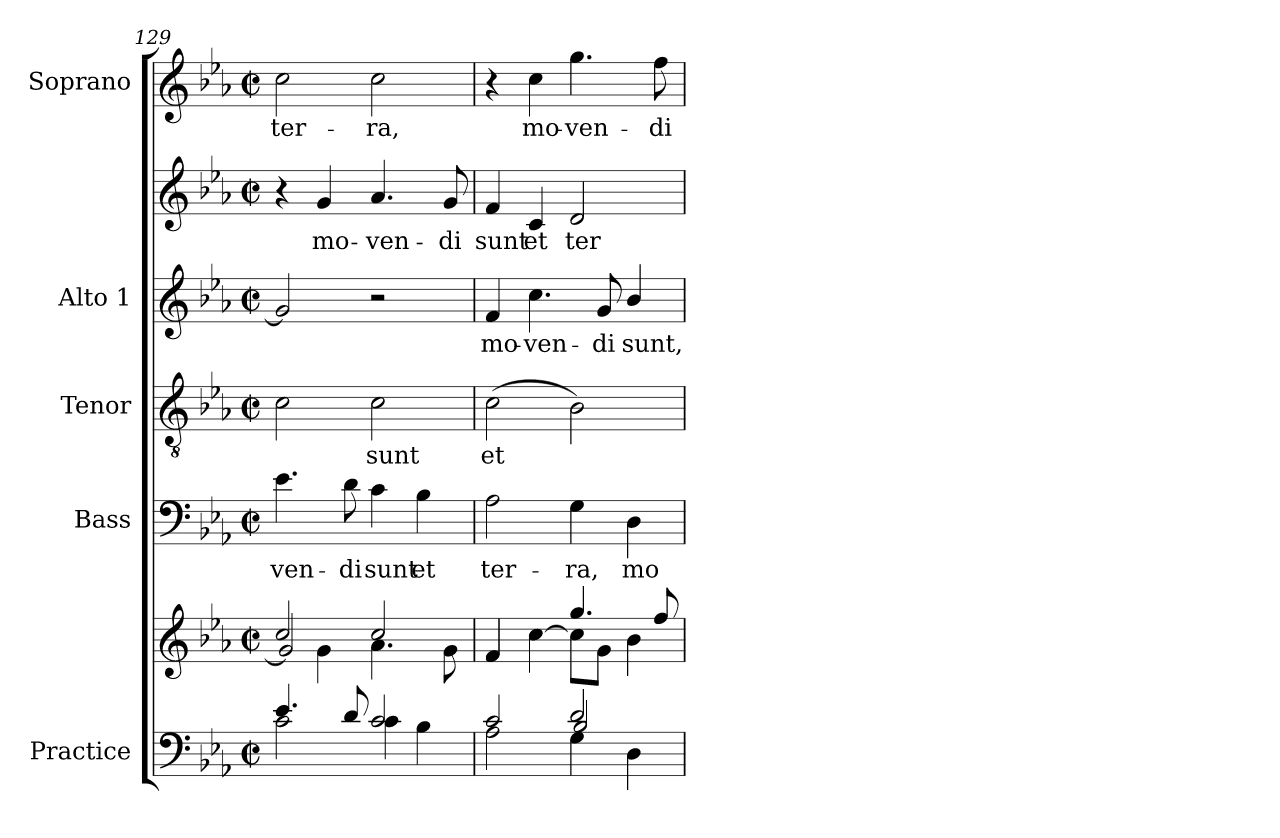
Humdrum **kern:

**kern	**kern	**kern	**text	**kern	**text	**kern	**text	**kern	**text	**kern	**text
*part5	*part5	*part4	*part4	*part3	*part3	*part2	*part2	*part2	*part2	*part1	*part1
*staff7	*staff6	*staff5	*staff5	*staff4	*staff4	*staff3	*staff3	*staff2	*staff2	*staff1	*staff1
*I"Practice	*	*I"Bass	*	*I"Tenor	*	*I"Alto 1	*	*	*	*I"Soprano	*
*	*	*I'B	*	*I'T	*	*I'A	*	*	*	*I'S	*
*clefF4	*clefG2	*clefF4	*	*clefGv2	*	*clefG2	*	*clefG2	*	*clefG2	*
*k[b-e-a-]	*k[b-e-a-]	*k[b-e-a-]	*	*k[b-e-a-]	*	*k[b-e-a-]	*	*k[b-e-a-]	*	*k[b-e-a-]	*
*E-:	*E-:	*E-:	*	*E-:	*	*E-:	*	*E-:	*	*E-:	*
*M2/2	*M2/2	*M2/2	*	*M2/2	*	*M2/2	*	*M2/2	*	*M2/2	*
*met(c|)	*met(c|)	*met(c|)	*	*met(c|)	*	*met(c|)	*	*met(c|)	*	*met(c|)	*
=129	=129	=129	=129	=129	=129	=129	=129	=129	=129	=129	=129
*^	*^	*	*	*	*	*	*	*	*	*	*
*	*	*	*^	*	*	*	*	*	*	*	*	*	*
!	!	!	!	!	!	!LO:LY:b	!	!	!	!	!	!	!	!LO:LY:b
2c\	4.e-/	2cc/	4ryy	2g/]	4.e-	-ven-	2c	.	2g]	.	4r	.	2cc	ter-
!	!	!	!	!	!	!	!	!	!	!	!	!LO:LY:b	!	!
.	.	.	4g\	.	.	.	.	.	.	.	4g	mo-	.	.
!	!	!	!	!	!	!LO:LY:b	!	!	!	!	!	!	!	!
.	8d/	.	.	.	8d	-di	.	.	.	.	.	.	.	.
!	!	!	!	!	!	!LO:LY:b	!	!LO:LY:b	!	!	!	!LO:LY:b	!	!LO:LY:b
2c/	4c\	2cc/	4.a-\	2ryy	4c	sunt	2c	sunt	2r	.	4.a-	-ven-	2cc	-ra,
!	!	!	!	!	!	!LO:LY:b	!	!	!	!	!	!	!	!
.	4B-\	.	.	.	4B-	et	.	.	.	.	.	.	.	.
!	!	!	!	!	!	!	!	!	!	!	!	!LO:LY:b	!	!
.	.	.	8g\	.	.	.	.	.	.	.	8g	-di	.	.
=130	=130	=130	=130	=130	=130	=130	=130	=130	=130	=130	=130	=130	=130	=130
*	*^	*	*	*	*	*	*	*	*	*	*	*	*	*
!	!	!	!	!	!	!	!LO:LY:b	!	!LO:LY:b	!	!LO:LY:b	!	!LO:LY:b	!	!
2ryy	2c/	2A-\	4ryy	4f/	4f/	2A-	ter-	(>2c	et	4f	-mo-	4f	sunt	4r	.
!	!	!	!	!	!	!	!	!	!	!	!LO:LY:b	!	!LO:LY:b	!	!LO:LY:b
.	.	.	4cc\	4c\yy	[4cc\	.	.	.	.	4.cc	-ven-	4c	et	4cc	mo-
!	!	!	!	!	!	!	!LO:LY:b	!	!	!	!	!	!LO:LY:b	!	!LO:LY:b
2d/	2B-/	4G\	4.gg/	2ryy	8cc\L]	4G\	-ra,	2B-)	.	.	.	2d	ter-	4.gg	-ven-
!	!	!	!	!	!	!	!	!	!	!	!LO:LY:b	!	!	!	!
.	.	.	.	.	8g\J	.	.	.	.	8g	-di	.	.	.	.
!	!	!	!	!	!	!	!LO:LY:b	!	!	!	!LO:LY:b	!	!	!	!
.	.	4D\	.	.	4b-\	4D	mo-	.	.	4b-/	sunt,	.	.	.	.
!	!	!	!	!	!	!	!	!	!	!	!	!	!	!	!LO:LY:b
.	.	.	8ff/	.	.	.	.	.	.	.	.	.	.	8ff	-di
*v	*v	*v	*	*	*	*	*	*	*	*	*	*	*	*	*
*	*v	*v	*v	*	*	*	*	*	*	*	*	*	*
=	=	=	=	=	=	=	=	=	=	=	=
*-	*-	*-	*-	*-	*-	*-	*-	*-	*-	*-	*-
